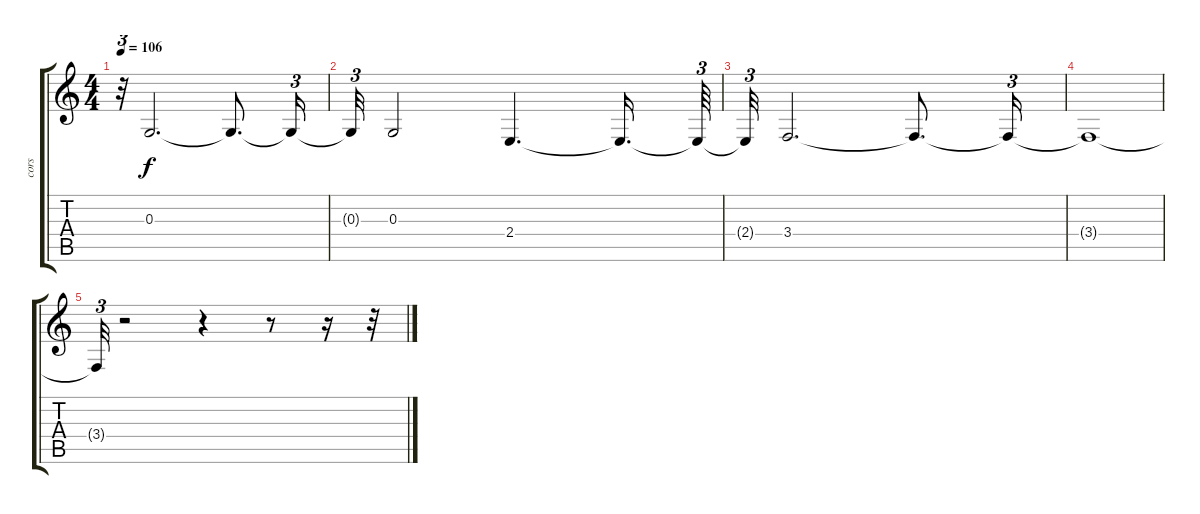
\track ("cors" "cors") {instrument frenchhorn}
\staff {score tabs}
\tuning (E4 B3 G3 D3 A2 E2) {hide}
\ts (4 4)
\tempo 106
\clef g2
\ks c
r.32{tu (3 2) dy f} 0.3.2{d} 0.3{t}.8{d} 0.3{t}.16{tu (3 2)} |
0.3{t}.32{tu (3 2)} 0.3.2 2.4.4{d} 2.4{t}.16{d} 2.4{t}.64{tu (3 2)} |
2.4{t}.32{tu (3 2)} 3.4.2{d} 3.4{t}.8{d} 3.4{t}.16{tu (3 2)} |
3.4{t}.1 |
3.4{t}.32{tu (3 2)} r.2 r.4 r.8 r.16 r.32
